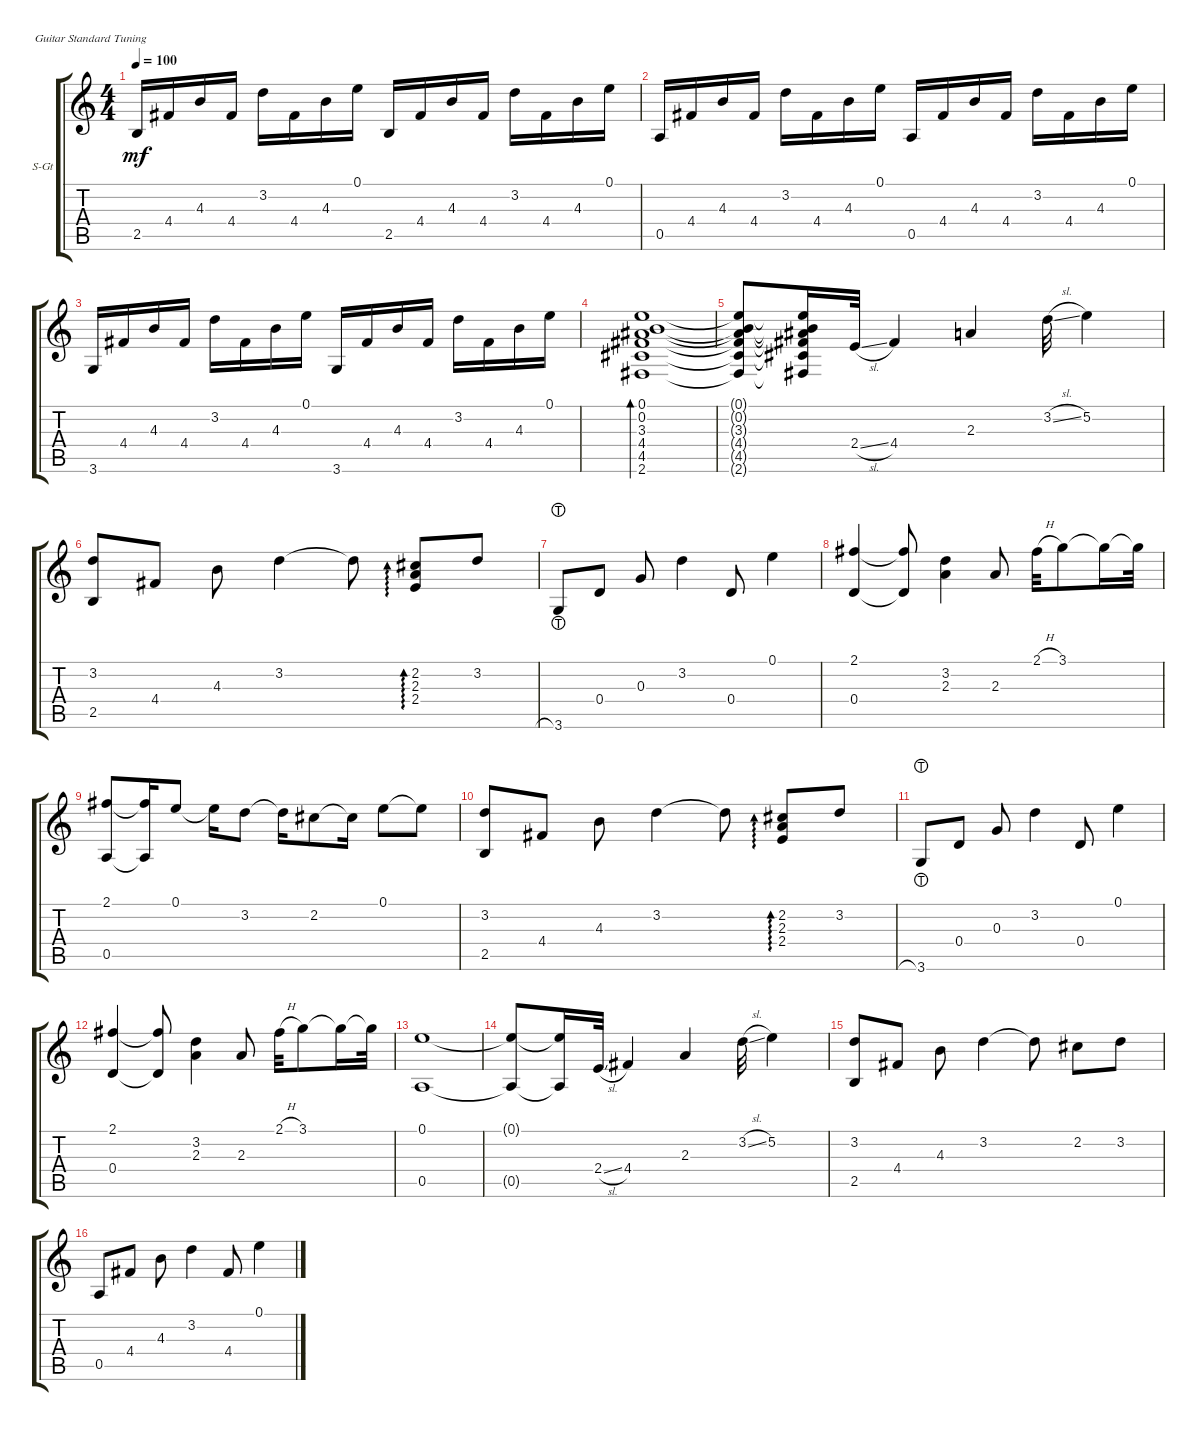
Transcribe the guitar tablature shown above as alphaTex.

\defaultSystemsLayout 4
\bracketExtendMode groupsimilarinstruments
\firstSystemTrackNameOrientation horizontal
\otherSystemsTrackNameOrientation horizontal
\track ("Steel Guitar" "S-Gt") {instrument acousticguitarsteel}
\staff {score tabs}
\tuning (E4 B3 G3 D3 A2 E2)
\ts (4 4)
\tempo 100
\clef g2
\ks c
2.5.16{dy mf instrument acousticguitarsteel} 4.4.16 4.3.16 4.4.16 3.2.16 4.4.16 4.3.16 0.1.16 2.5.16 4.4.16 4.3.16 4.4.16 3.2.16 4.4.16 4.3.16 0.1.16 |
0.5.16 4.4.16 4.3.16 4.4.16 3.2.16 4.4.16 4.3.16 0.1.16 0.5.16 4.4.16 4.3.16 4.4.16 3.2.16 4.4.16 4.3.16 0.1.16 |
3.6.16 4.4.16 4.3.16 4.4.16 3.2.16 4.4.16 4.3.16 0.1.16 3.6.16 4.4.16 4.3.16 4.4.16 3.2.16 4.4.16 4.3.16 0.1.16 |
\scale
0.367254 (2.6 4.5 4.4 3.3 0.2 0.1).1{bd 237} |
\scale
0.317228 (2.6{t} 4.5{t} 4.4{t} 3.3{t} 0.2{t} 0.1{t}).8 (2.6{t} 4.5{t} 4.4{t} 3.3{t} 0.2{t} 0.1{t}).16 2.4{sl}.32 4.4.4 2.3.4 3.2{sl}.32 5.2.4 |
\scale
0.316324 (3.2 2.5).8 4.4.8 4.3.8 3.2.4 3.2{t}.8 (2.2 2.3 2.4).8{ad 0} 3.2.8 |
\scale
0.368055 3.6{lht}.8 0.4.8 0.3.8 3.2.4 0.4.8 0.1.4 |
\scale
0.318953 (2.1 0.4).4 (2.1{t} 0.4{t}).8 (3.2 2.3).4 2.3.8 2.1{h}.32 3.1.8 3.1{t}.16 3.1{t}.32 |
\scale
0.314024 (2.1 0.5).8 (2.1{t} 0.5{t}).16 0.1.8 0.1{t}.16 3.2.8 3.2{t}.16 2.2.8 2.2{t}.16 0.1.8 0.1{t}.8 |
\scale
0.367418 (3.2 2.5).8 4.4.8 4.3.8 3.2.4 3.2{t}.8 (2.2 2.3 2.4).8{ad 0} 3.2.8 |
\scale
0.318141 3.6{lht}.8 0.4.8 0.3.8 3.2.4 0.4.8 0.1.4 |
\scale
0.31459 (2.1 0.4).4 (2.1{t} 0.4{t}).8 (3.2 2.3).4 2.3.8 2.1{h}.32 3.1.8 3.1{t}.16 3.1{t}.32 |
\scale
0.369788 (0.1 0.5).1 |
\scale
0.318631 (0.5{t} 0.1{t}).8 (0.5{t} 0.1{t}).16 2.4{sl}.32 4.4.4 2.3.4 3.2{sl}.32 5.2.4 |
\scale
0.3125 (3.2 2.5).8 4.4.8 4.3.8 3.2.4 3.2{t}.8 2.2.8 3.2.8 |
\scale
0.372461 0.5.8 4.4.8 4.3.8 3.2.4 4.4.8 0.1.4
